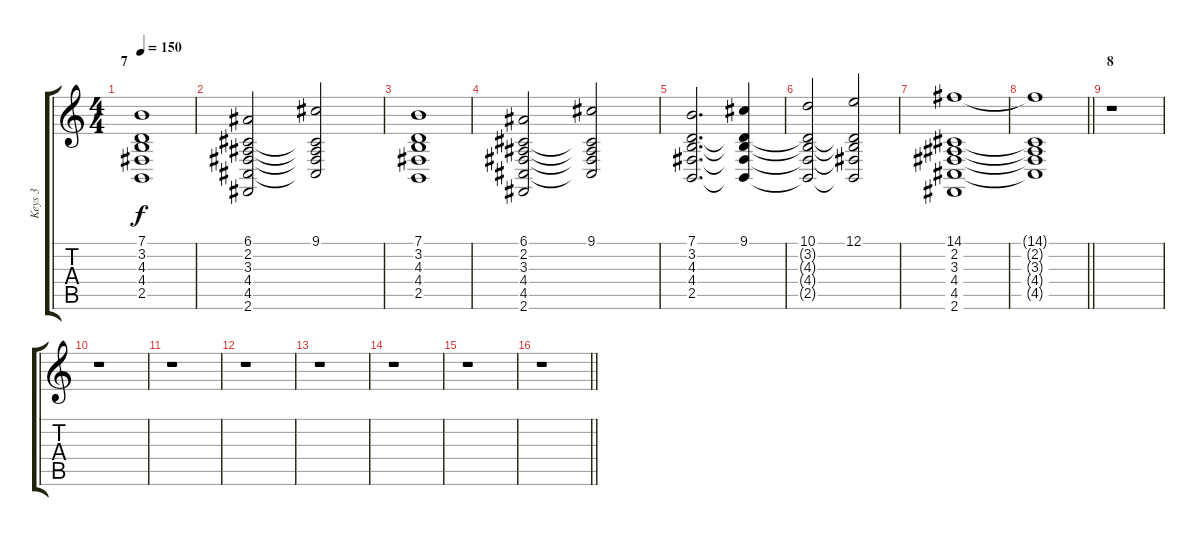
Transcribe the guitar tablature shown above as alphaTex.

\track ("Keys 3" "Keys 3") {instrument stringensemble1}
\staff {score tabs}
\tuning (E4 B3 G3 D3 A2 E2) {hide}
\ts (4 4)
\section ("" "7")
\tempo 150
\clef g2
\ks c
(7.1 3.2 4.3 4.4 2.5).1{dy f} |
(6.1 2.2 3.3 4.4 4.5 2.6).2 (9.1 2.2{t} 3.3{t} 4.4{t} 4.5{t}).2 |
(7.1 3.2 4.3 4.4 2.5).1 |
(6.1 2.2 3.3 4.4 4.5 2.6).2 (9.1 2.2{t} 3.3{t} 4.4{t} 4.5{t}).2 |
(7.1 3.2 4.3 4.4 2.5).2{d} (9.1 3.2{t} 4.3{t} 4.4{t} 2.5{t}).4 |
(10.1 3.2{t} 4.3{t} 4.4{t} 2.5{t}).2 (12.1 3.2{t} 4.3{t} 4.4{t} 2.5{t}).2 |
(14.1 2.2 3.3 4.4 4.5 2.6).1 |
\barLineRight lightlight
(14.1{t} 2.2{t} 3.3{t} 4.4{t} 4.5{t}).1 |
\section ("" "8")
r.1 |
r.1 |
r.1 |
r.1 |
r.1 |
r.1 |
r.1 |
\barLineRight lightlight
r.1
